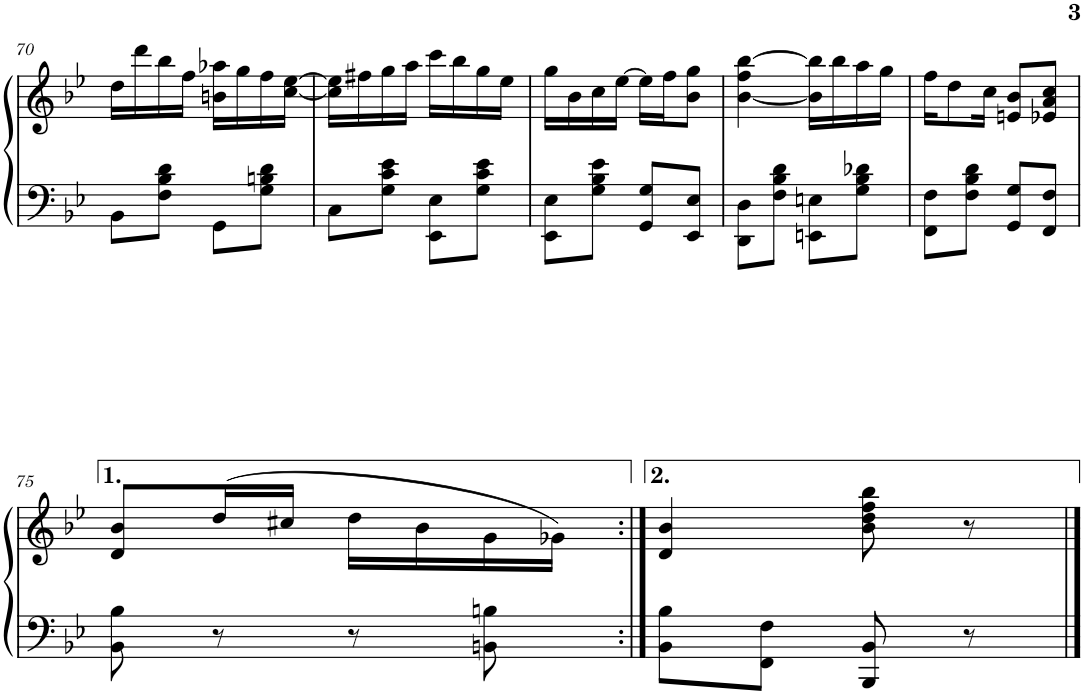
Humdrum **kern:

**kern	**kern
*part1	*part1
*staff2	*staff1
*I"Piano	*
*I'Pno.	*
!!LO:PB:g=z
*clefF4	*clefG2
*k[b-e-]	*k[b-e-]
*M2/4	*M2/4
=70	=70
8BB-\L	16dd\LL
.	16ddd\
8F\ 8B-\ 8d\J	16bb-\
.	16ff\JJ
8GG\L	16bn\ 16aa-X\LL
.	16gg\
8G\ 8Bn\ 8d\J	16ff\
.	[16cc\ [16ee-\JJ
=71	=71
8C\L	16cc\] 16ee-\]LL
.	16ff#X\
8G\ 8c\ 8e-\J	16gg\
.	16aa\JJ
8EE-\ 8E-\L	16ccc\LL
.	16bb-\
8G\ 8c\ 8e-\J	16gg\
.	16ee-\JJ
=72	=72
8EE-\ 8E-\L	16gg\LL
.	16b-\
8G\ 8B-\ 8e-\J	16cc\
.	[16ee-\JJ
8GG/ 8G/L	16ee-\LL]
.	16ff\J
8EE-/ 8E-/J	8b-\ 8gg\J
=73	=73
8DD\ 8D\L	[4b-\ 4ff\ [4bb-\
8F\ 8B-\ 8d\J	.
8EEn\ 8En\L	16b-\] 16bb-\]LL
.	16bb-\
8G\ 8B-\ 8d-X\J	16aa\
.	16gg\JJ
=74	=74
8FF\ 8F\L	16ff\KL
.	8dd\
8F\ 8B-\ 8d\J	.
.	16cc\Jk
8GG/ 8G/L	8en/ 8b-/L
8FF/ 8F/J	8e-X/ 8a/ 8cc/J
!!LO:LB:g=z
=75	=75
8BB-\ 8B-\	8d/ 8b-/L
8r	(16dd/L
.	16cc#X/JJ
8r	16dd\LL
.	16b-\
8BBn\ 8Bn\	16g\
.	16g-X\JJ)
=76:|!	=76:|!
8BB-\ 8B-\L	4d/ 4b-/
8FF\ 8F\J	.
8BBB-/ 8BB-/	8b-\ 8dd\ 8ff\ 8bb-\
8r	8r
==	==
*-	*-
